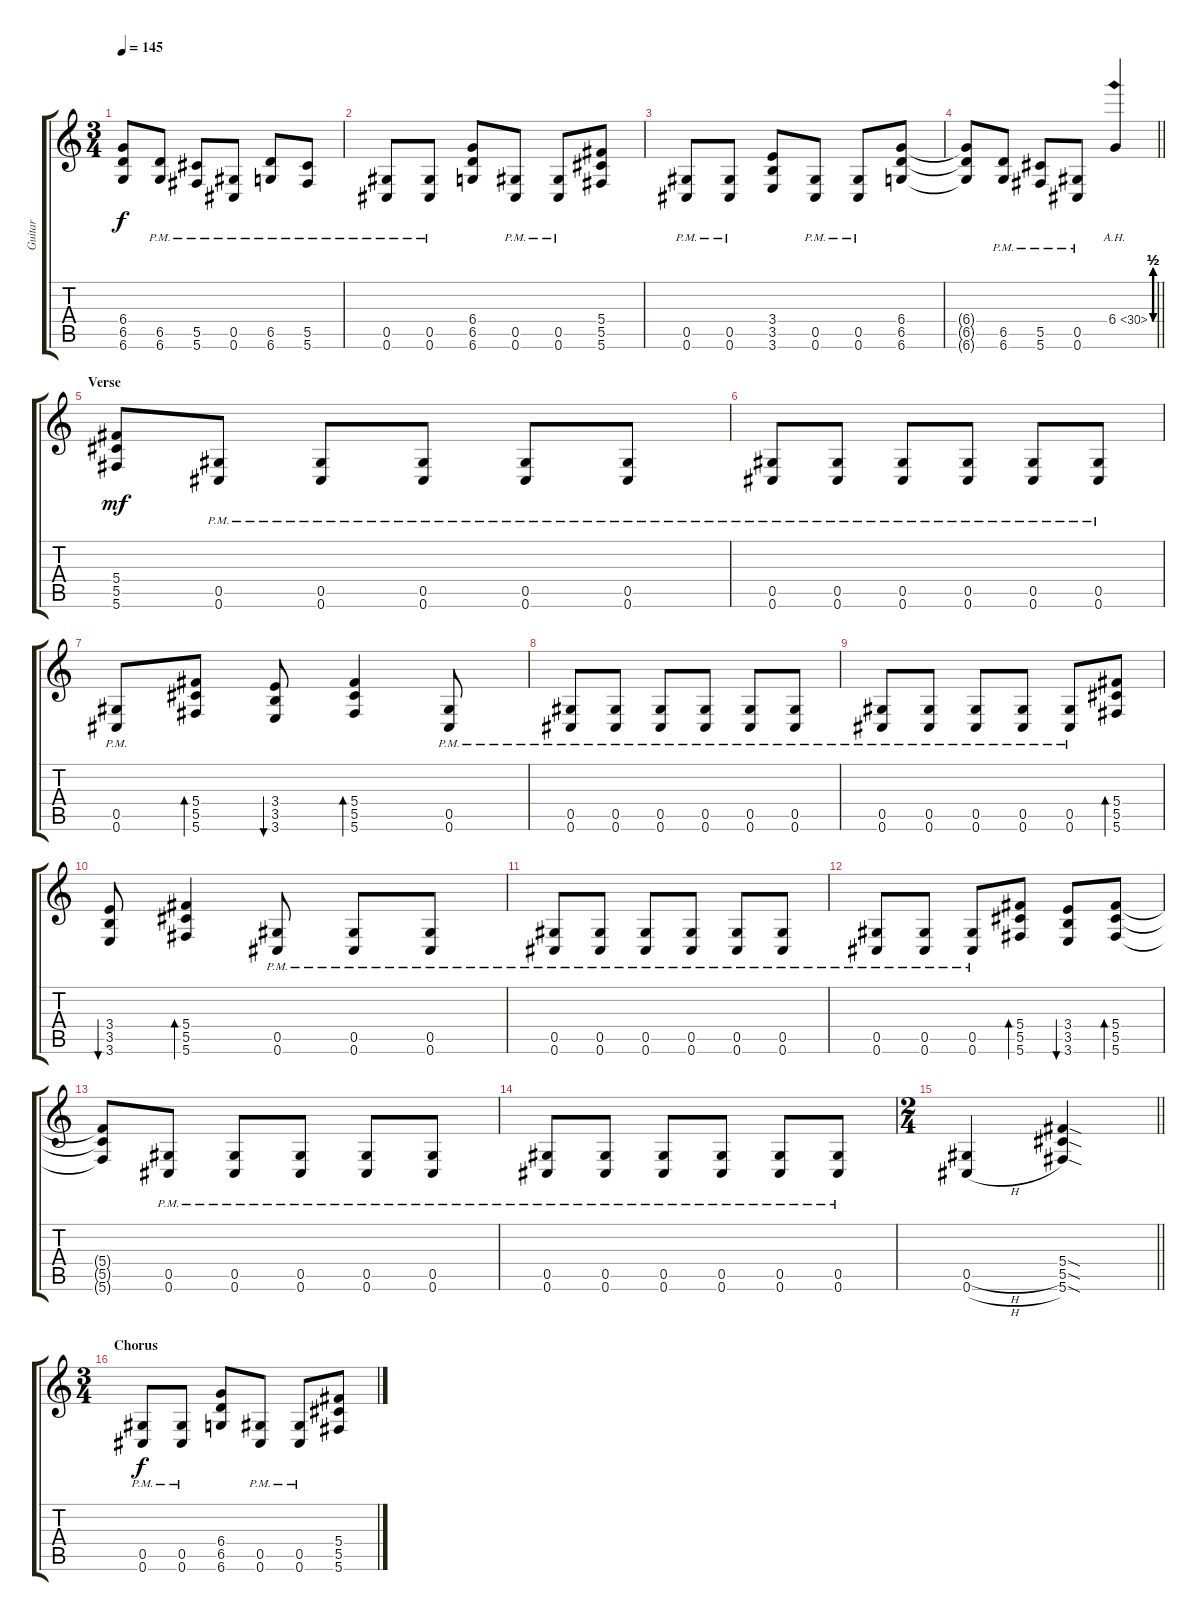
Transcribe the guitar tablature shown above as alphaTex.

\track ("Guitar" "Guitar") {instrument overdrivenguitar}
\staff {score tabs}
\tuning (Eb4 Bb3 Gb3 Db3 Ab2 Db2) {hide}
\ts (3 4)
\tempo 145
\clef g2
\ks c
(6.4{t} 6.5{t} 6.6{t}).8{dy f} (6.5 6.6{pm}).8 (5.5 5.6{pm}).8 (0.5 0.6{pm}).8 (6.5 6.6{pm}).8 (5.5 5.6{pm}).8 |
(0.5{pm} 0.6{pm}).8 (0.5{pm} 0.6{pm}).8 (6.4 6.5 6.6).8 (0.5{pm} 0.6{pm}).8 (0.5{pm} 0.6{pm}).8 (5.4 5.5 5.6).8 |
(0.5{pm} 0.6{pm}).8 (0.5{pm} 0.6{pm}).8 (3.4 3.5 3.6).8 (0.5{pm} 0.6{pm}).8 (0.5{pm} 0.6{pm}).8 (6.4 6.5 6.6).8 |
\barLineRight lightlight
(6.4{t} 6.5{t} 6.6{t}).8 (6.5{pm} 6.6{pm}).8 (5.5{pm} 5.6{pm}).8 (0.5{pm} 0.6{pm}).8 6.4{be (custom 0 0 15 2 30 0 41 2 50 0 60 2) ah 24}.4 |
\section ("" "Verse")
(5.4 5.5 5.6).8{dy mf} (0.5{pm} 0.6{pm}).8 (0.5{pm} 0.6{pm}).8 (0.5{pm} 0.6{pm}).8 (0.5{pm} 0.6{pm}).8 (0.5{pm} 0.6{pm}).8 |
(0.5{pm} 0.6{pm}).8 (0.5{pm} 0.6{pm}).8 (0.5{pm} 0.6{pm}).8 (0.5{pm} 0.6{pm}).8 (0.5{pm} 0.6{pm}).8 (0.5{pm} 0.6{pm}).8 |
(0.5{pm} 0.6{pm}).8 (5.4 5.5 5.6).8{bd 240} (3.4 3.5 3.6).8{bu 240} (5.4 5.5 5.6).4{bd 240} (0.5{pm} 0.6{pm}).8 |
(0.5{pm} 0.6{pm}).8 (0.5{pm} 0.6{pm}).8 (0.5{pm} 0.6{pm}).8 (0.5{pm} 0.6{pm}).8 (0.5{pm} 0.6{pm}).8 (0.5{pm} 0.6{pm}).8 |
(0.5{pm} 0.6{pm}).8 (0.5{pm} 0.6{pm}).8 (0.5{pm} 0.6{pm}).8 (0.5{pm} 0.6{pm}).8 (0.5{pm} 0.6{pm}).8 (5.4 5.5 5.6).8{bd 120} |
(3.4 3.5 3.6).8{bu 120} (5.4 5.5 5.6).4{bd 120} (0.5{pm} 0.6{pm}).8 (0.5{pm} 0.6{pm}).8 (0.5{pm} 0.6{pm}).8 |
(0.5{pm} 0.6{pm}).8 (0.5{pm} 0.6{pm}).8 (0.5{pm} 0.6{pm}).8 (0.5{pm} 0.6{pm}).8 (0.5{pm} 0.6{pm}).8 (0.5{pm} 0.6{pm}).8 |
(0.5{pm} 0.6{pm}).8 (0.5{pm} 0.6{pm}).8 (0.5{pm} 0.6{pm}).8 (5.4 5.5 5.6).8{bd 120} (3.4 3.5 3.6).8{bu 120} (5.4 5.5 5.6).8{bd 120} |
(5.4{t} 5.5{t} 5.6{t}).8 (0.5{pm} 0.6{pm}).8 (0.5{pm} 0.6{pm}).8 (0.5{pm} 0.6{pm}).8 (0.5{pm} 0.6{pm}).8 (0.5{pm} 0.6{pm}).8 |
(0.5{pm} 0.6{pm}).8 (0.5{pm} 0.6{pm}).8 (0.5{pm} 0.6{pm}).8 (0.5{pm} 0.6{pm}).8 (0.5{pm} 0.6{pm}).8 (0.5{pm} 0.6{pm}).8 |
\ts (2 4)
\barLineRight lightlight
(0.5{h} 0.6{h}).4 (5.4{sod} 5.5{sod} 5.6{sod}).4 |
\ts (3 4)
\section ("" "Chorus")
(0.5{pm} 0.6{pm}).8{dy f} (0.5{pm} 0.6{pm}).8 (6.4 6.5 6.6).8 (0.5{pm} 0.6{pm}).8 (0.5{pm} 0.6{pm}).8 (5.4 5.5 5.6).8
